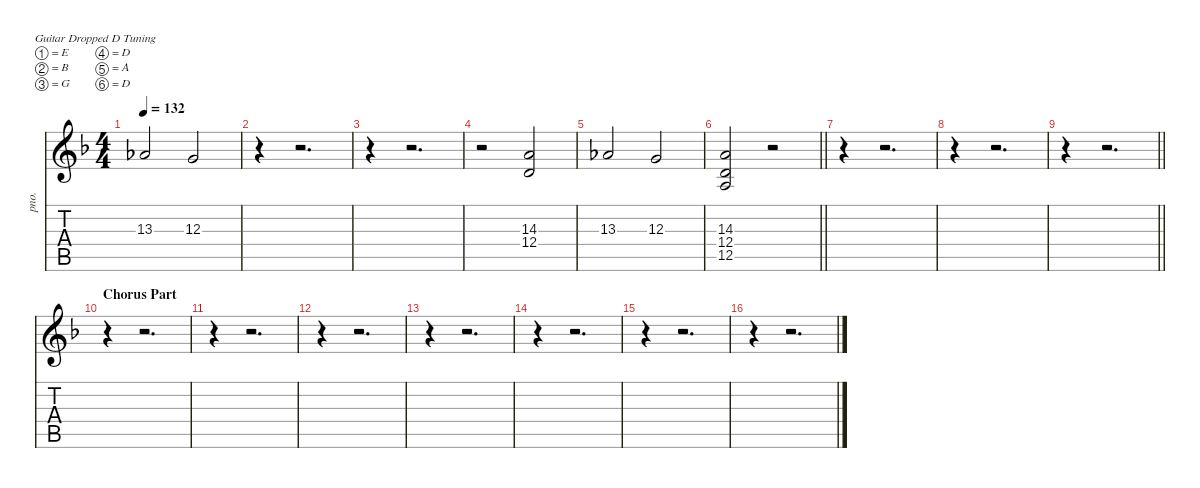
\defaultSystemsLayout 4
\hideDynamics
\bracketExtendMode nobrackets
\otherSystemsTrackNameOrientation horizontal
\track ("Piano" "pno.") {instrument acousticgrandpiano}
\staff {score tabs}
\tuning (E4 B3 G3 D3 A2 D2)
\ts (4 4)
\tempo 132
\clef g2
\ks dminor
13.3{acc b}.2{dy f} 12.3{acc forcenatural}.2 |
r.4 r.2{d} |
r.4 r.2{d} |
r.2 (14.3{acc forcenatural} 12.4{acc forcenatural}).2 |
13.3{acc b}.2 12.3{acc forcenatural}.2 |
\barLineRight lightlight
(14.3{acc forcenatural} 12.4{acc forcenatural} 12.5{acc forcenatural}).2 r.2 |
r.4 r.2{d} |
r.4 r.2{d} |
\barLineRight lightlight
r.4 r.2{d} |
\section ("" "Chorus Part")
r.4 r.2{d} |
r.4 r.2{d} |
r.4 r.2{d} |
r.4 r.2{d} |
r.4 r.2{d} |
r.4 r.2{d} |
r.4 r.2{d}
